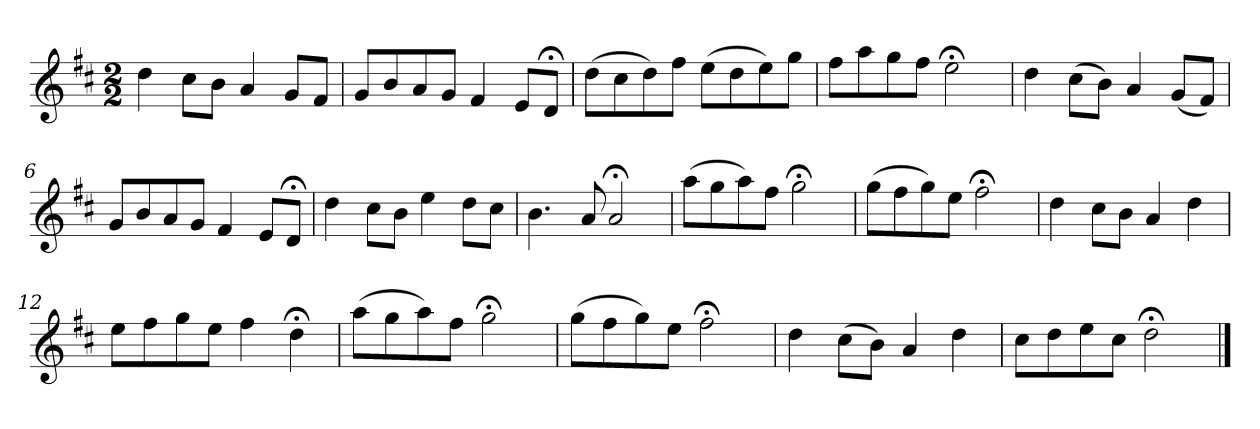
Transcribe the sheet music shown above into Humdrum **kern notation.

**kern
*part1
*staff1
*k[f#c#]
*D:
*M2/2
*MM120
=1
4dd
8cc#L
8bJ
4a
8gL
8f#J
=2
8gL
8b
8a
8gJ
4f#
8eL
8d;<J
=3
(8ddL
8cc#
8dd)
8ff#J
(8eeL
8dd
8ee)
8ggJ
=4
8ff#L
8aa
8gg
8ff#J
2ee;<
=5
4dd
(8cc#L
8bJ)
4a
(8gL
8f#J)
=6
8gL
8b
8a
8gJ
4f#
8eL
8d;<J
=7
4dd
8cc#L
8bJ
4ee
8ddL
8cc#J
=8
4.b
8a
2a;<
=9
(8aaL
8gg
8aa)
8ff#J
2gg;<
=10
(8ggL
8ff#
8gg)
8eeJ
2ff#;<
=11
4dd
8cc#L
8bJ
4a
4dd
=12
8eeL
8ff#
8gg
8eeJ
4ff#
4dd;<
=13
(8aaL
8gg
8aa)
8ff#J
2gg;<
=14
(8ggL
8ff#
8gg)
8eeJ
2ff#;<
=15
4dd
(8cc#L
8bJ)
4a
4dd
=16
8cc#L
8dd
8ee
8cc#J
2dd;<
==
*-
